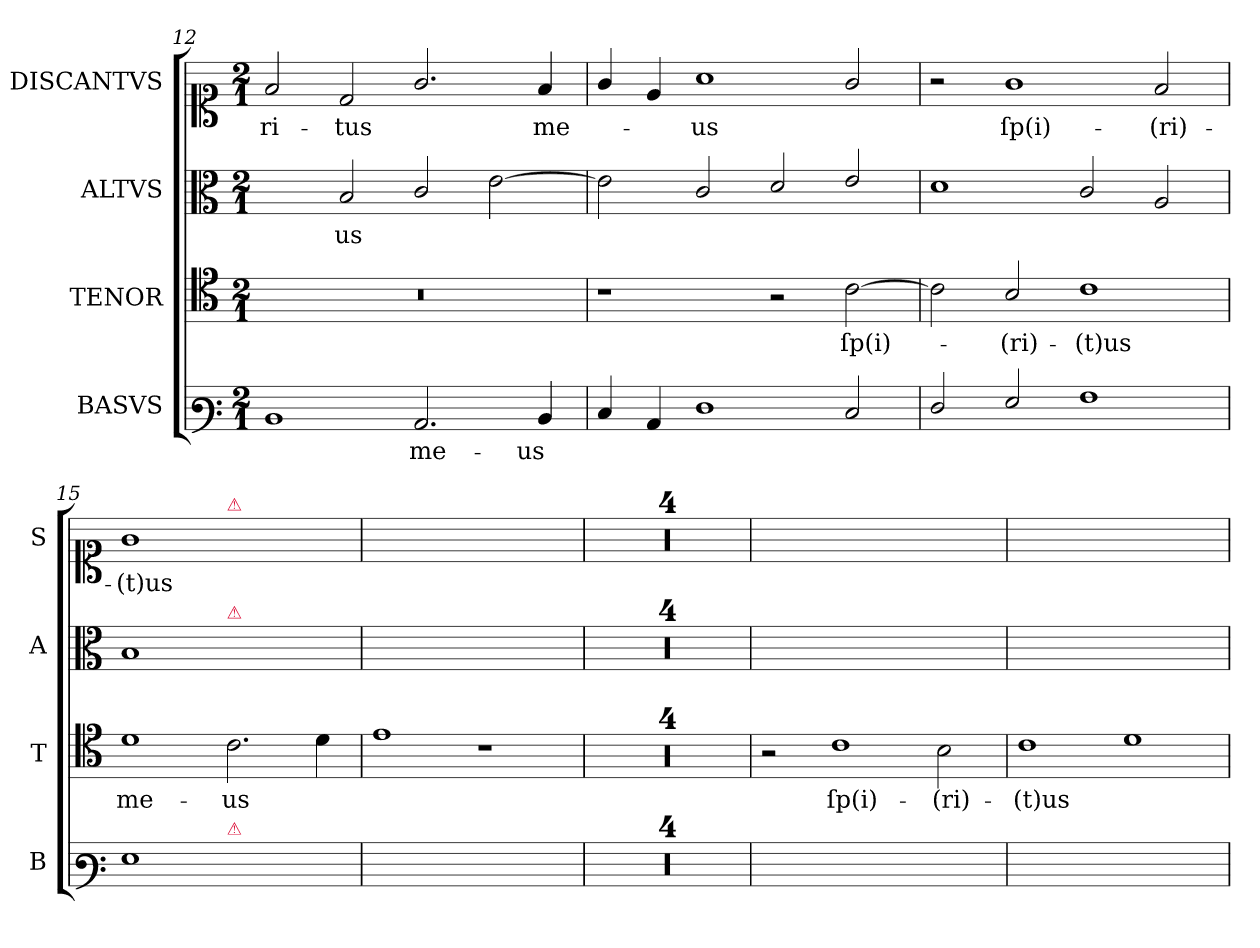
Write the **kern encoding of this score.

**kern	**text	**kern	**text	**kern	**text	**kern	**text
*part4	*part4	*part3	*part3	*part2	*part2	*part1	*part1
*staff4	*staff4	*staff3	*staff3	*staff2	*staff2	*staff1	*staff1
*I"BASVS	*	*I"TENOR	*	*I"ALTVS	*	*I"DISCANTVS	*
*I'B	*	*I'T	*	*I'A	*	*I'S	*
*clefF3	*	*clefC4	*	*clefC3	*	*clefC1	*
*k[]	*	*k[]	*	*k[]	*	*k[]	*
*a:	*	*a:	*	*a:	*	*a:	*
*M2/1	*	*M2/1	*	*M2/1	*	*M2/1	*
=12	=12	=12	=12	=12	=12	=12	=12
1D	.	0r	.	2ryy	.	2f/	-ri-
.	.	.	.	2B/	-us	2d/	-tus
2.C/	me-	.	.	2c/	.	2.g/	.
.	.	.	.	[2e	.	.	.
4D/	-us	.	.	.	.	4f/	me-
=13	=13	=13	=13	=13	=13	=13	=13
4E/	.	1r	.	2e]	.	4g/	.
4C/	.	.	.	.	.	4e/	.
1F	.	.	.	2c/	.	1a	-us
.	.	2r	.	2d/	.	.	.
2E/	.	[2c	ſp(i)-	2e/	.	2g/	.
=14	=14	=14	=14	=14	=14	=14	=14
2F/	.	2c]	.	1d	.	2r	.
2G/	.	2B/	-(ri)-	.	.	1g	ſp(i)-
1A	.	1c	-(t)us	2c/	.	.	.
.	.	.	.	2A/	.	2f/	-(ri)-
=15	=15	=15	=15	=15	=15	=15	=15
1G	.	1d	me-	1B	.	1g	-(t)us
!	!	!	!	!	!	!LO:TX:a:color=crimson:t=⚠	!
!	!	!	!	!LO:TX:a:color=crimson:t=⚠	!	!	!
!LO:TX:a:color=crimson:t=⚠	!	!	!	!	!	!	!
1ryy	.	2.c\	-us	1ryy	.	1ryy	.
.	.	4d\	.	.	.	.	.
=16	=16	=16	=16	=16	=16	=16	=16
0ryy	.	1e	.	0ryy	.	0ryy	.
.	.	1r	.	.	.	.	.
=17	=17	=17	=17	=17	=17	=17	=17
0ryy	.	0r	.	0ryy	.	0ryy	.
=18	=18	=18	=18	=18	=18	=18	=18
0ryy	.	0r	.	0ryy	.	0ryy	.
=19	=19	=19	=19	=19	=19	=19	=19
0ryy	.	0r	.	0ryy	.	0ryy	.
=20	=20	=20	=20	=20	=20	=20	=20
0ryy	.	0r	.	0ryy	.	0ryy	.
=21	=21	=21	=21	=21	=21	=21	=21
0ryy	.	2r	.	0ryy	.	0ryy	.
.	.	1c	ſp(i)-	.	.	.	.
.	.	2B\	-(ri)-	.	.	.	.
=22	=22	=22	=22	=22	=22	=22	=22
0ryy	.	1c	-(t)us	0ryy	.	0ryy	.
.	.	1d	.	.	.	.	.
=	=	=	=	=	=	=	=
*-	*-	*-	*-	*-	*-	*-	*-
